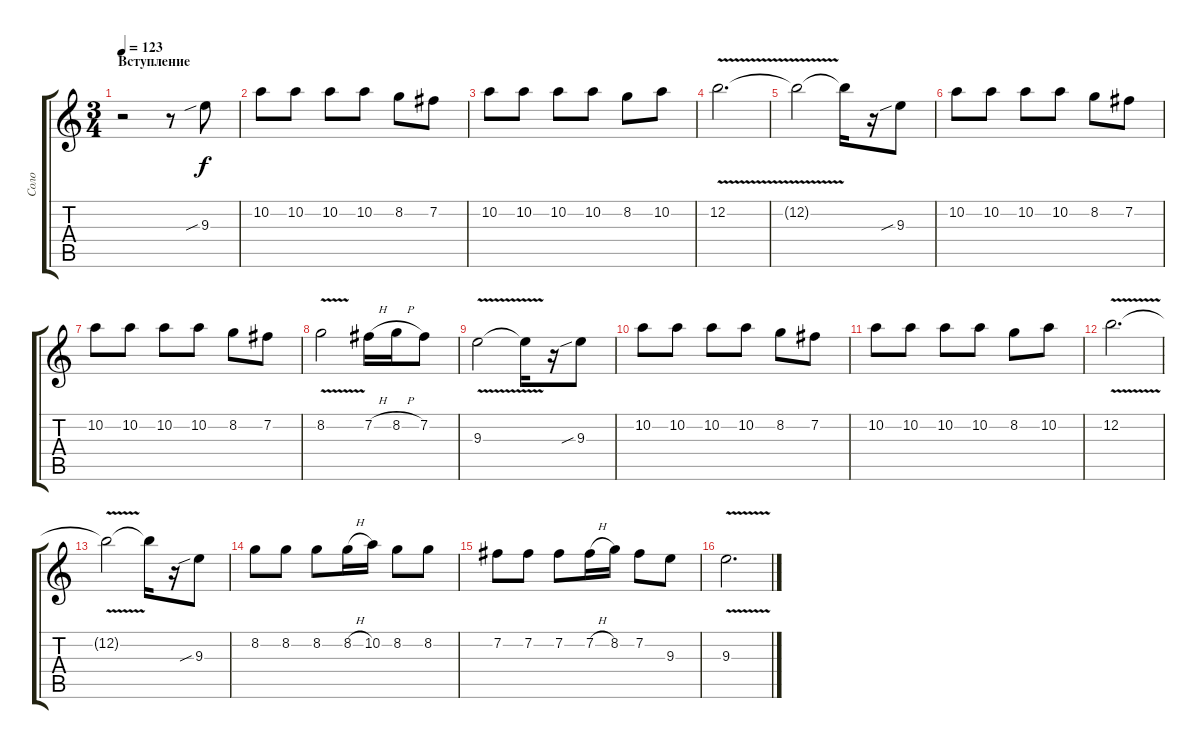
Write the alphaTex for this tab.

\track ("Соло" "Соло") {instrument overdrivenguitar}
\staff {score tabs}
\tuning (E4 B3 G3 D3 A2 E2) {hide}
\ts (3 4)
\section ("" "Вступление")
\tempo 123
\clef g2
\ks c
r.2{dy f instrument overdrivenguitar} r.8 9.3{sib}.8 |
10.2.8 10.2.8 10.2.8 10.2.8 8.2.8 7.2.8 |
10.2.8 10.2.8 10.2.8 10.2.8 8.2.8 10.2.8 |
12.2{v}.2{d} |
12.2{t}.2 12.2{t}.16 r.16 9.3{sib}.8 |
10.2.8 10.2.8 10.2.8 10.2.8 8.2.8 7.2.8 |
10.2.8 10.2.8 10.2.8 10.2.8 8.2.8 7.2.8 |
8.2{v}.2 7.2{h}.16 8.2{h}.16 7.2.8 |
9.3{v}.2 9.3{t}.16 r.16 9.3{sib}.8 |
10.2.8 10.2.8 10.2.8 10.2.8 8.2.8 7.2.8 |
10.2.8 10.2.8 10.2.8 10.2.8 8.2.8 10.2.8 |
12.2{v}.2{d} |
12.2{t}.2 12.2{t}.16 r.16 9.3{sib}.8 |
8.2.8 8.2.8 8.2.8 8.2{h}.16 10.2.16 8.2.8 8.2.8 |
7.2.8 7.2.8 7.2.8 7.2{h}.16 8.2.16 7.2.8 9.3.8 |
9.3{v}.2{d}
